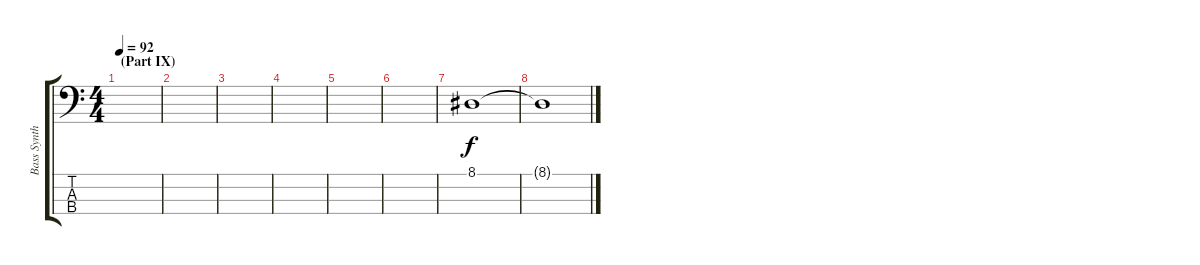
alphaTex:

\track ("Bass Synth (Rick Wright)" "Bass Synth") {instrument stringensemble1}
\staff {score tabs}
\tuning (G2 D2 A1 E1) {hide}
\ts (4 4)
\section ("" "(Part IX)")
\tempo 92
\clef f4
\ks c
|
|
|
|
|
|
8.1.1 |
8.1{t}.1
